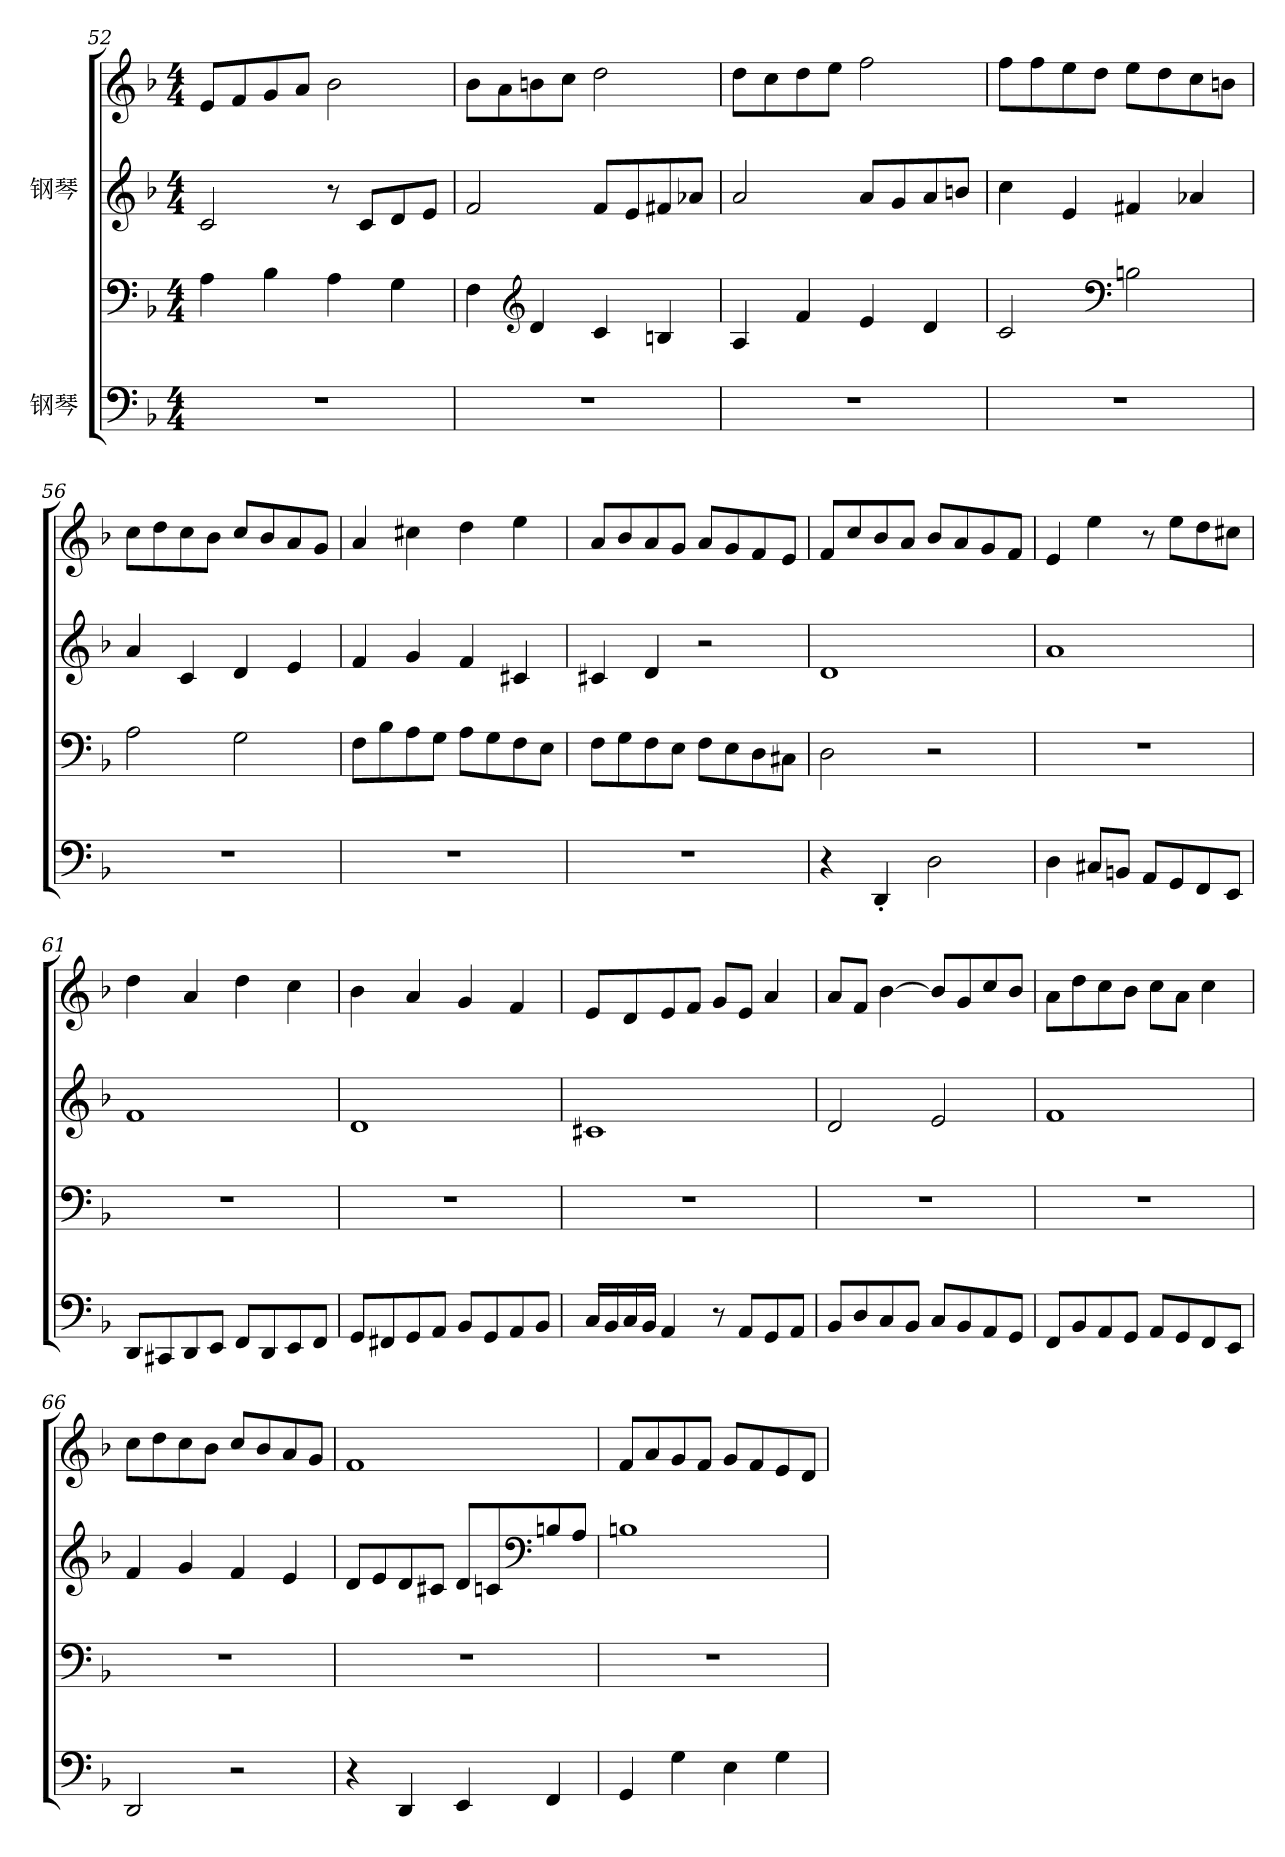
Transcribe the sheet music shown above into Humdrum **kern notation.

**kern	**kern	**kern	**kern
*part2	*part2	*part1	*part1
*staff4	*staff3	*staff2	*staff1
*I"钢琴	*	*I"钢琴	*
*clefF4	*clefF4	*clefG2	*clefG2
*k[b-]	*k[b-]	*k[b-]	*k[b-]
*M4/4	*M4/4	*M4/4	*M4/4
=52	=52	=52	=52
1r	4A\	2c/	8e/L
.	.	.	8f/
.	4B-\	.	8g/
.	.	.	8a/J
.	4A\	8r	2b-\
.	.	8c/L	.
.	4G\	8d/	.
.	.	8e/J	.
!!LO:LB:g=z
=53	=53	=53	=53
1r	4F\	2f/	8b-\L
.	.	.	8a\
*	*clefG2	*	*
.	4d/	.	8bn\
.	.	.	8cc\J
.	4c/	8f/L	2dd\
.	.	8e/	.
.	4Bn/	8f#X/	.
.	.	8a-X/J	.
=54	=54	=54	=54
1r	4A/	2a/	8dd\L
.	.	.	8cc\
.	4f/	.	8dd\
.	.	.	8ee\J
.	4e/	8a/L	2ff\
.	.	8g/	.
.	4d/	8a/	.
.	.	8bn/J	.
=55	=55	=55	=55
1r	2c/	4cc\	8ff\L
.	.	.	8ff\
.	.	4e/	8ee\
.	.	.	8dd\J
*	*clefF4	*	*
.	2Bn\	4f#X/	8ee\L
.	.	.	8dd\
.	.	4a-X/	8cc\
.	.	.	8bn\J
=56	=56	=56	=56
1r	2A\	4a/	8cc\L
.	.	.	8dd\
.	.	4c/	8cc\
.	.	.	8b-\J
.	2G\	4d/	8cc/L
.	.	.	8b-/
.	.	4e/	8a/
.	.	.	8g/J
!!LO:LB:g=z
=57	=57	=57	=57
1r	8F\L	4f/	4a/
.	8B-\	.	.
.	8A\	4g/	4cc#X\
.	8G\J	.	.
.	8A\L	4f/	4dd\
.	8G\	.	.
.	8F\	4c#X/	4ee\
.	8E\J	.	.
=58	=58	=58	=58
1r	8F\L	4c#X/	8a/L
.	8G\	.	8b-/
.	8F\	4d/	8a/
.	8E\J	.	8g/J
.	8F\L	2r	8a/L
.	8E\	.	8g/
.	8D\	.	8f/
.	8C#X\J	.	8e/J
=59	=59	=59	=59
4r	2D\	1d	8f/L
.	.	.	8cc/
4DD'/	.	.	8b-/
.	.	.	8a/J
2D\	2r	.	8b-/L
.	.	.	8a/
.	.	.	8g/
.	.	.	8f/J
=60	=60	=60	=60
4D\	1r	1a	4e/
8C#X/L	.	.	4ee\
8BBn/J	.	.	.
8AA/L	.	.	8r
8GG/	.	.	8ee\L
8FF/	.	.	8dd\
8EE/J	.	.	8cc#X\J
!!LO:PB:g=z
=61	=61	=61	=61
8DD/L	1r	1f	4dd\
8CC#X/	.	.	.
8DD/	.	.	4a/
8EE/J	.	.	.
8FF/L	.	.	4dd\
8DD/	.	.	.
8EE/	.	.	4cc\
8FF/J	.	.	.
=62	=62	=62	=62
8GG/L	1r	1d	4b-\
8FF#X/	.	.	.
8GG/	.	.	4a/
8AA/J	.	.	.
8BB-/L	.	.	4g/
8GG/	.	.	.
8AA/	.	.	4f/
8BB-/J	.	.	.
=63	=63	=63	=63
16C/LL	1r	1c#X	8e/L
16BB-/	.	.	.
16C/	.	.	8d/
16BB-/JJ	.	.	.
4AA/	.	.	8e/
.	.	.	8f/J
8r	.	.	8g/L
8AA/L	.	.	8e/J
8GG/	.	.	4a/
8AA/J	.	.	.
=64	=64	=64	=64
8BB-/L	1r	2d/	8a/L
8D/	.	.	8f/J
8C/	.	.	[4b-\
8BB-/J	.	.	.
8C/L	.	2e/	8b-/L]
8BB-/	.	.	8g/
8AA/	.	.	8cc/
8GG/J	.	.	8b-/J
!!LO:LB:g=z
=65	=65	=65	=65
8FF/L	1r	1f	8a\L
8BB-/	.	.	8dd\
8AA/	.	.	8cc\
8GG/J	.	.	8b-\J
8AA/L	.	.	8cc\L
8GG/	.	.	8a\J
8FF/	.	.	4cc\
8EE/J	.	.	.
=66	=66	=66	=66
2DD/	1r	4f/	8cc\L
.	.	.	8dd\
.	.	4g/	8cc\
.	.	.	8b-\J
2r	.	4f/	8cc/L
.	.	.	8b-/
.	.	4e/	8a/
.	.	.	8g/J
=67	=67	=67	=67
4r	1r	8d/L	1f
.	.	8e/	.
4DD/	.	8d/	.
.	.	8c#X/J	.
4EE/	.	8d/L	.
.	.	8cn/	.
*	*	*clefF4	*
4FF/	.	8Bn/	.
.	.	8A/J	.
=68	=68	=68	=68
4GG/	1r	1Bn	8f/L
.	.	.	8a/
4G\	.	.	8g/
.	.	.	8f/J
4E\	.	.	8g/L
.	.	.	8f/
4G\	.	.	8e/
.	.	.	8d/J
=	=	=	=
*-	*-	*-	*-
